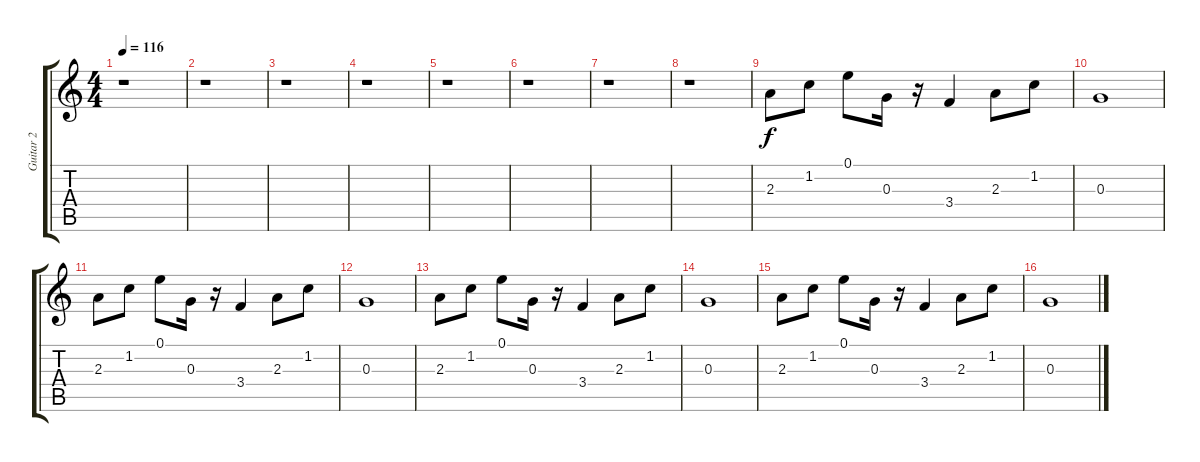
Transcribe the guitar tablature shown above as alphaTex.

\track ("Guitar 2" "Guitar 2") {instrument electricguitarclean}
\staff {score tabs}
\tuning (E4 B3 G3 D3 A2 E2) {hide}
\ts (4 4)
\tempo 116
\clef g2
\ks c
r.1{dy ff} |
r.1 |
r.1 |
r.1 |
r.1 |
r.1 |
r.1 |
r.1 |
2.3.8{dy f} 1.2.8 0.1.8 0.3.16 r.16 3.4.4 2.3.8 1.2.8 |
0.3.1 |
2.3.8 1.2.8 0.1.8 0.3.16 r.16 3.4.4 2.3.8 1.2.8 |
0.3.1 |
2.3.8 1.2.8 0.1.8 0.3.16 r.16 3.4.4 2.3.8 1.2.8 |
0.3.1 |
2.3.8 1.2.8 0.1.8 0.3.16 r.16 3.4.4 2.3.8 1.2.8 |
0.3.1
